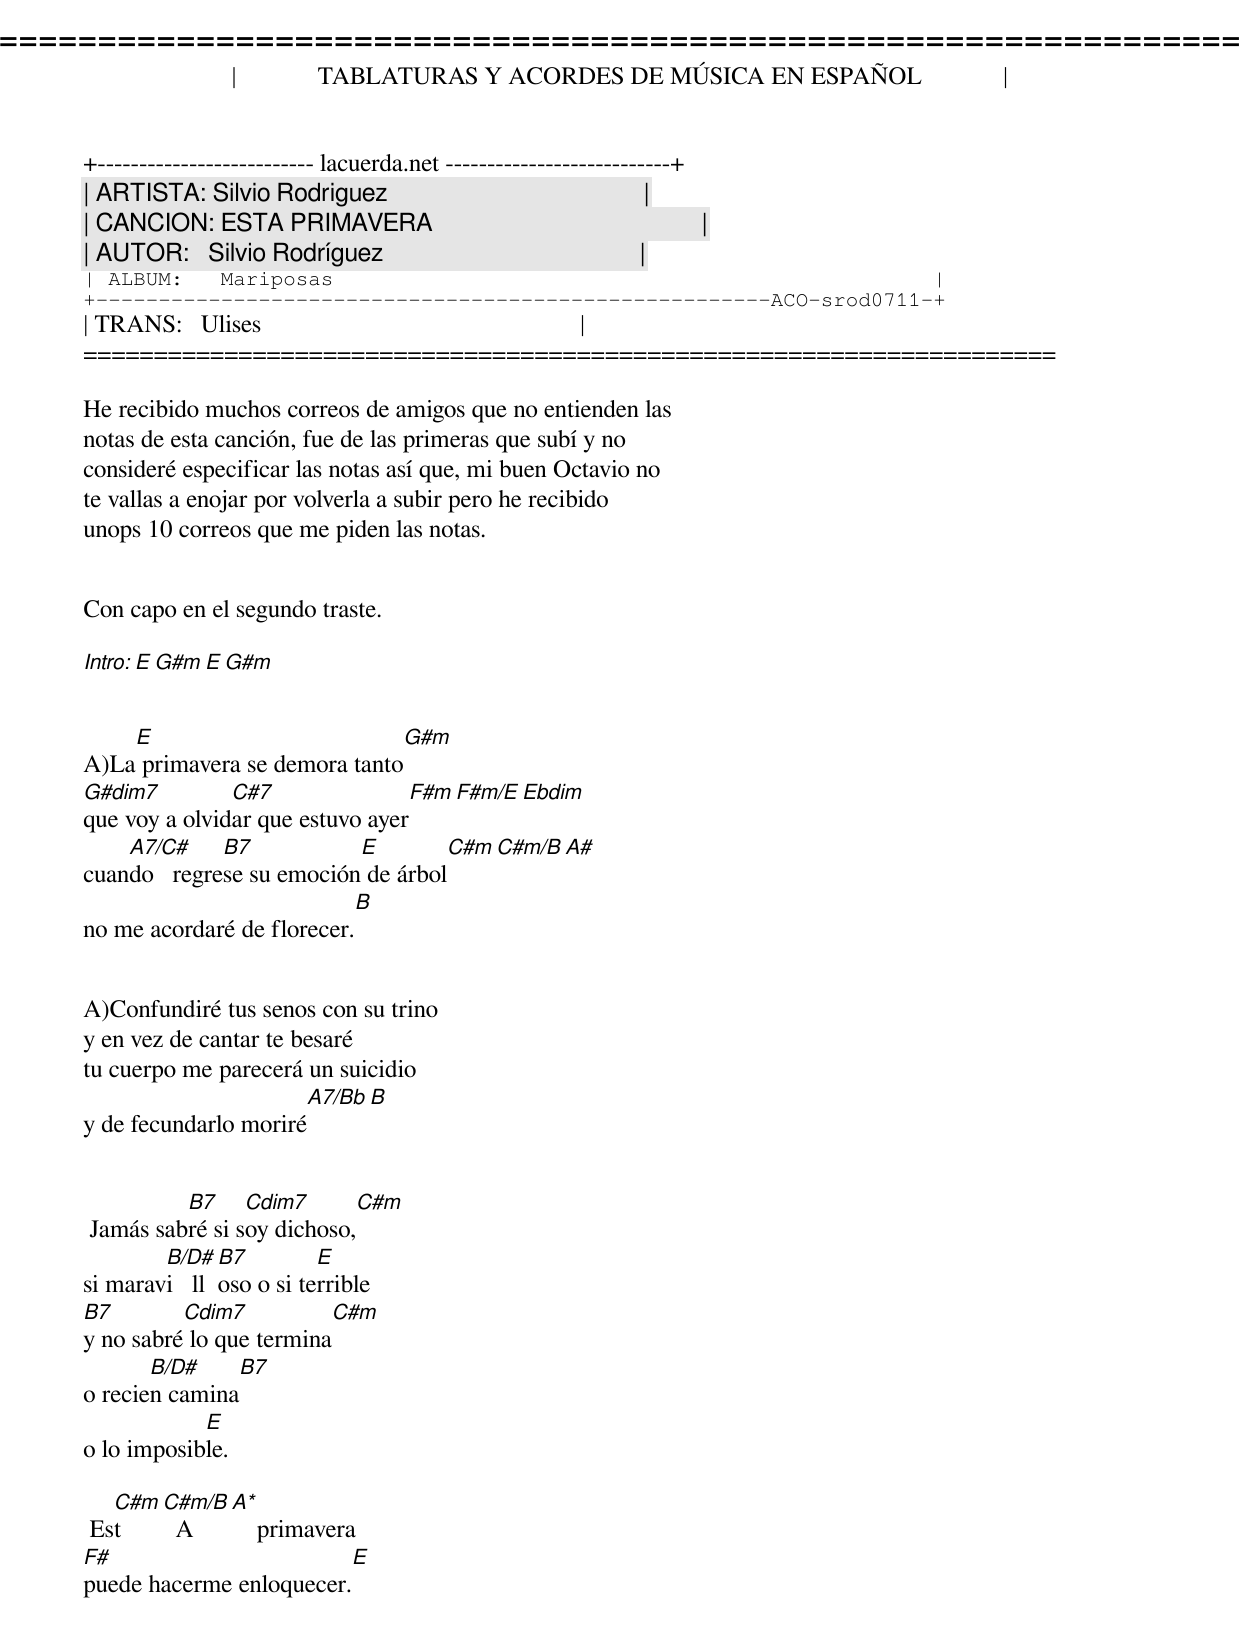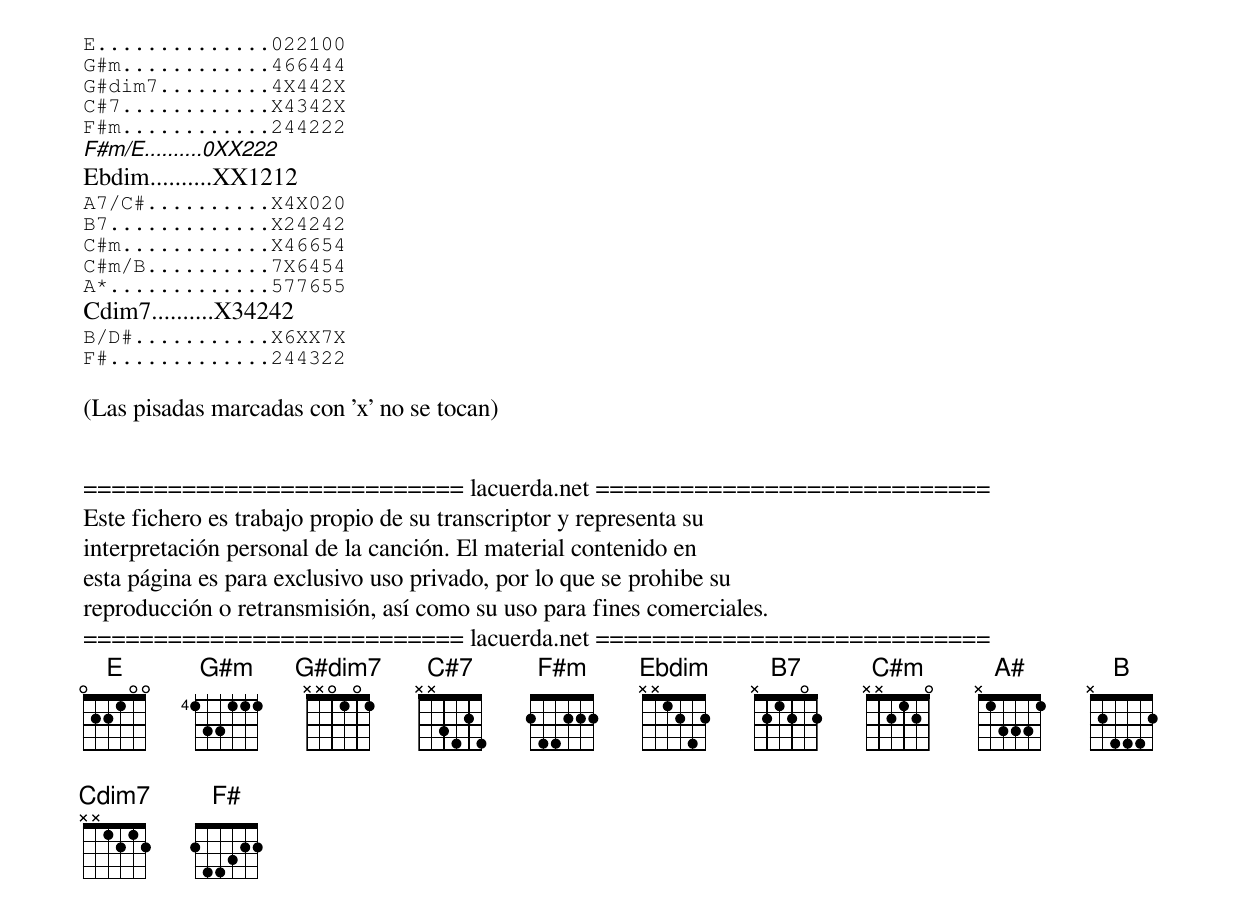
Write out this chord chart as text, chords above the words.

=====================================================================
|             TABLATURAS Y ACORDES DE MÚSICA EN ESPAÑOL             |
+-------------------------- lacuerda.net ---------------------------+
| ARTISTA: Silvio Rodriguez                                         |
| CANCION: ESTA PRIMAVERA                                           |
| AUTOR:   Silvio Rodríguez                                         |
| ALBUM:   Mariposas                                                |
+------------------------------------------------------ACO-srod0711-+
| TRANS:   Ulises                                                   |
=====================================================================

He recibido muchos correos de amigos que no entienden las
notas de esta canción, fue de las primeras que subí y no
consideré especificar las notas así que, mi buen Octavio no
te vallas a enojar por volverla a subir pero he recibido
unops 10 correos que me piden las notas.


Con capo en el segundo traste.

Intro: E G#m E G#m


    E                            G#m
A)La primavera se demora tanto
G#dim7         C#7                  F#m  F#m/E  Ebdim
que voy a olvidar que estuvo ayer
    A7/C#     B7           E          C#m  C#m/B  A#
cuando   regrese su emoción de árbol
                                B
no me acordaré de florecer.


A)Confundiré tus senos con su trino
y en vez de cantar te besaré
tu cuerpo me parecerá un suicidio
                                   A7/Bb  B
y de fecundarlo moriré


          B7     Cdim7           C#m
 Jamás sabré si soy dichoso,
        B/D#  B7         E
si maravi   lloso o si terrible
B7        Cdim7            C#m
y no sabré lo que termina
       B/D#      B7
o recien camina
            E
o lo imposible.

   C#m C#m/B  A*
 Est     A        primavera
F#                        E
puede hacerme enloquecer.



E..............022100
G#m............466444
G#dim7.........4X442X
C#7............X4342X
F#m............244222
F#m/E..........0XX222
Ebdim..........XX1212
A7/C#..........X4X020
B7.............X24242
C#m............X46654
C#m/B..........7X6454
A*.............577655
Cdim7..........X34242
B/D#...........X6XX7X
F#.............244322

(Las pisadas marcadas con 'x' no se tocan)


=========================== lacuerda.net ============================
Este fichero es trabajo propio de su transcriptor y representa su
interpretación personal de la canción. El material contenido en
esta página es para exclusivo uso privado, por lo que se prohibe su
reproducción o retransmisión, así como su uso para fines comerciales.
=========================== lacuerda.net ============================
